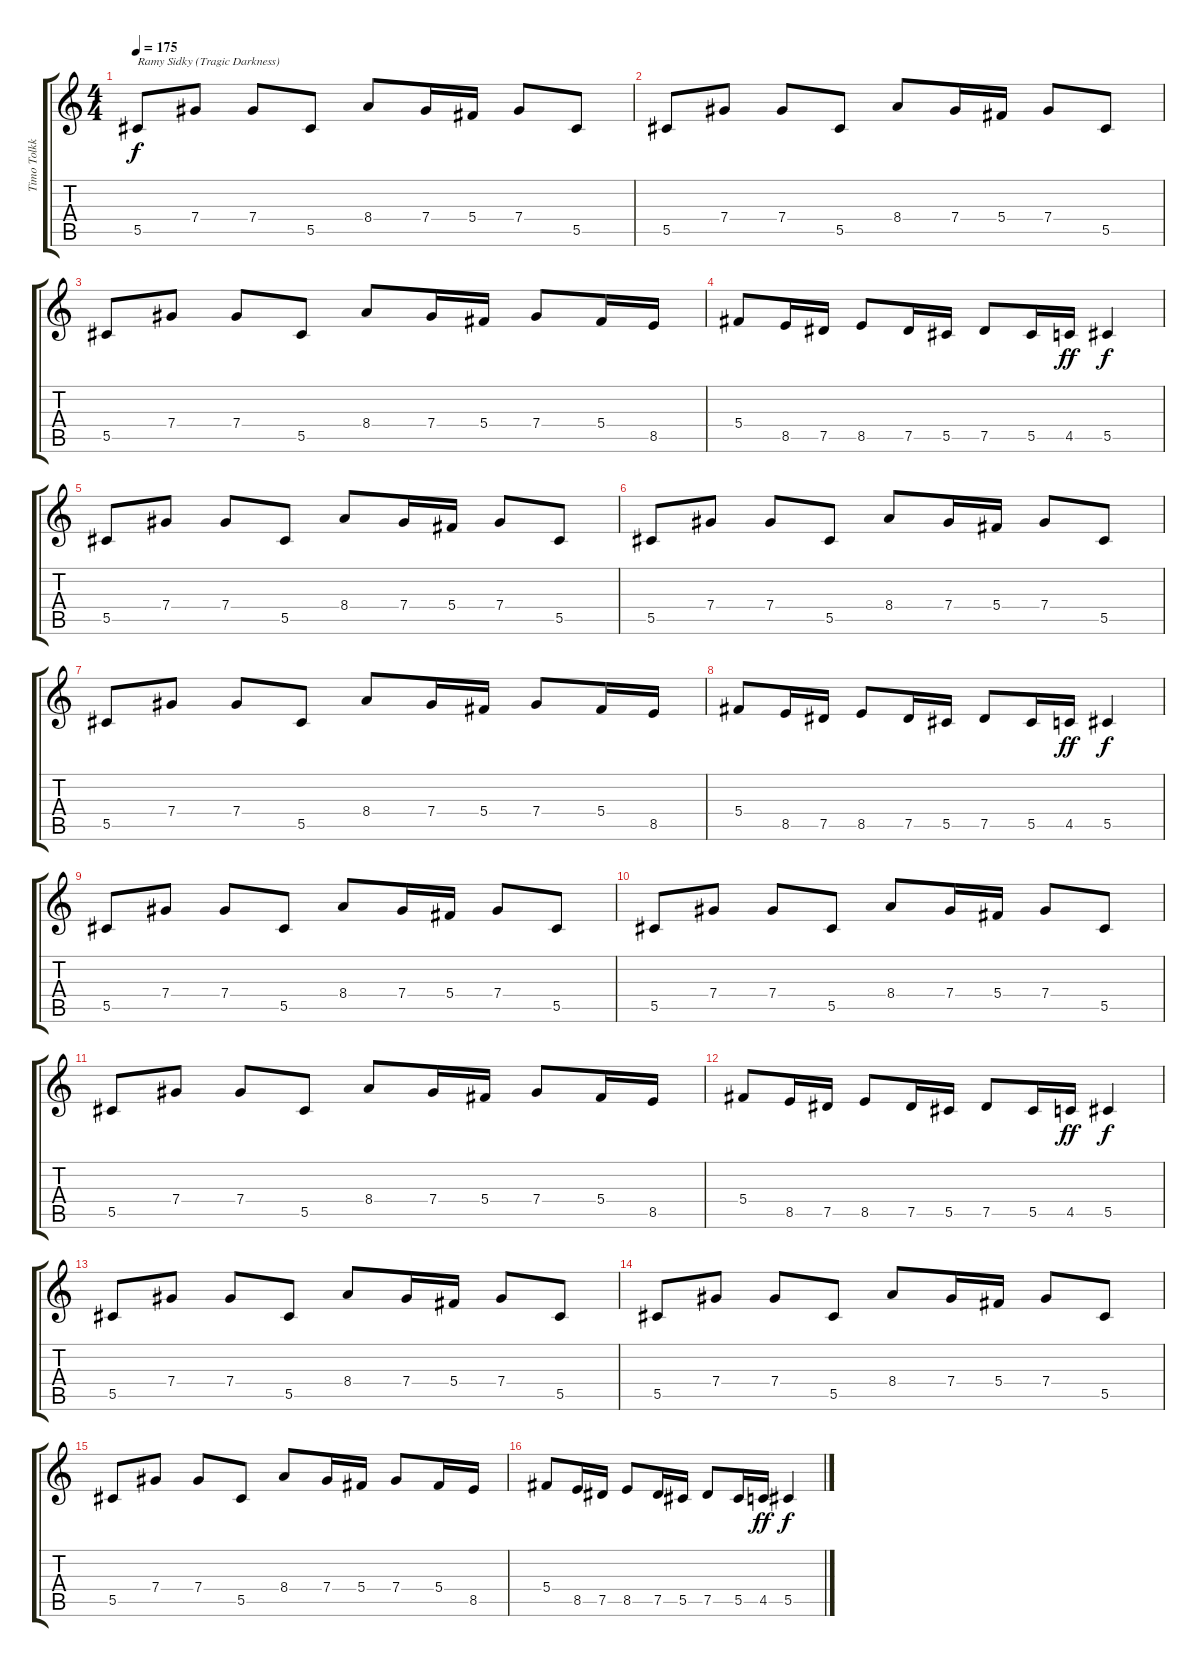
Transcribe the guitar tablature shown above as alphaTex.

\track ("Timo Tolkki" "Timo Tolkk") {instrument distortionguitar}
\staff {score tabs}
\tuning (Eb4 Bb3 Gb3 Db3 Ab2 Eb2) {hide}
\ts (4 4)
\tempo 175
\clef g2
\ks c
5.5.8{txt "Ramy Sidky (Tragic Darkness)" dy f instrument distortionguitar} 7.4.8 7.4.8 5.5.8 8.4.8 7.4.16 5.4.16 7.4.8 5.5.8 |
5.5.8{txt ""} 7.4.8 7.4.8 5.5.8 8.4.8 7.4.16 5.4.16 7.4.8 5.5.8 |
5.5.8 7.4.8 7.4.8 5.5.8 8.4.8 7.4.16 5.4.16 7.4.8 5.4.16 8.5.16 |
5.4.8 8.5.16 7.5.16 8.5.8 7.5.16 5.5.16 7.5.8 5.5.16 4.5.16{dy ff} 5.5.4{dy f} |
5.5.8 7.4.8 7.4.8 5.5.8 8.4.8 7.4.16 5.4.16 7.4.8 5.5.8 |
5.5.8 7.4.8 7.4.8 5.5.8 8.4.8 7.4.16 5.4.16 7.4.8 5.5.8 |
5.5.8 7.4.8 7.4.8 5.5.8 8.4.8 7.4.16 5.4.16 7.4.8 5.4.16 8.5.16 |
5.4.8 8.5.16 7.5.16 8.5.8 7.5.16 5.5.16 7.5.8 5.5.16 4.5.16{dy ff} 5.5.4{dy f} |
5.5.8 7.4.8 7.4.8 5.5.8 8.4.8 7.4.16 5.4.16 7.4.8 5.5.8 |
5.5.8 7.4.8 7.4.8 5.5.8 8.4.8 7.4.16 5.4.16 7.4.8 5.5.8 |
5.5.8 7.4.8 7.4.8 5.5.8 8.4.8 7.4.16 5.4.16 7.4.8 5.4.16 8.5.16 |
5.4.8 8.5.16 7.5.16 8.5.8 7.5.16 5.5.16 7.5.8 5.5.16 4.5.16{dy ff} 5.5.4{dy f} |
5.5.8 7.4.8 7.4.8 5.5.8 8.4.8 7.4.16 5.4.16 7.4.8 5.5.8 |
5.5.8 7.4.8 7.4.8 5.5.8 8.4.8 7.4.16 5.4.16 7.4.8 5.5.8 |
5.5.8 7.4.8 7.4.8 5.5.8 8.4.8 7.4.16 5.4.16 7.4.8 5.4.16 8.5.16 |
5.4.8 8.5.16 7.5.16 8.5.8 7.5.16 5.5.16 7.5.8 5.5.16 4.5.16{dy ff} 5.5.4{dy f}
